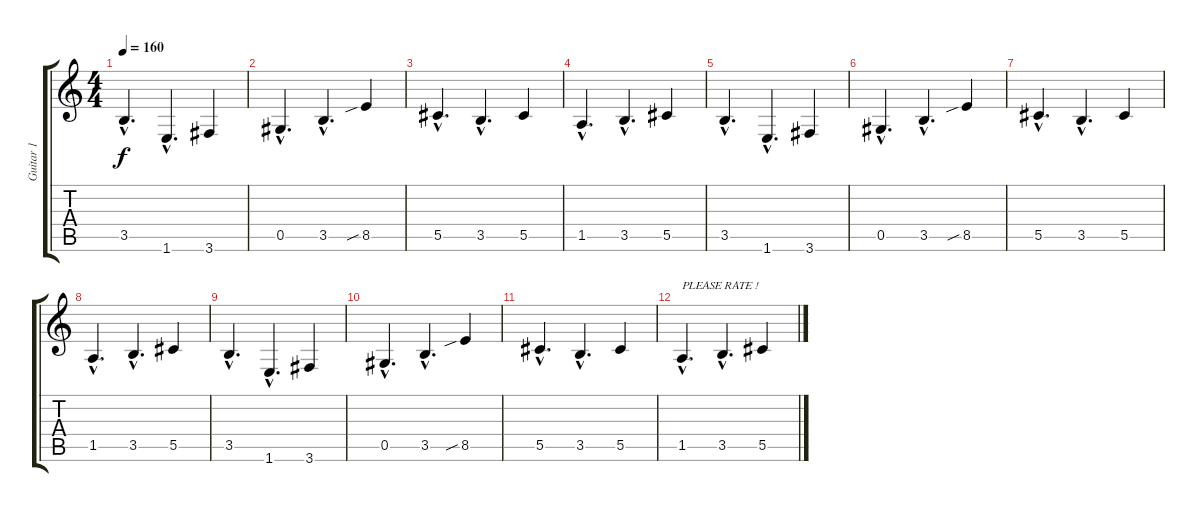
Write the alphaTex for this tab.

\track ("Guitar 1" "Guitar 1") {instrument overdrivenguitar}
\staff {score tabs}
\tuning (Eb4 Bb3 Gb3 Db3 Ab2 Eb2) {hide}
\ts (4 4)
\tempo 160
\clef g2
\ks c
3.5{hac}.4{d dy f} 1.6{hac}.4{d} 3.6.4 |
0.5{hac}.4{d} 3.5{hac}.4{d} 8.5{sib}.4 |
5.5{hac}.4{d} 3.5{hac}.4{d} 5.5.4 |
1.5{hac}.4{d} 3.5{hac}.4{d} 5.5.4 |
3.5{hac}.4{d volume 0} 1.6{hac}.4{d} 3.6.4 |
0.5{hac}.4{d} 3.5{hac}.4{d} 8.5{sib}.4 |
5.5{hac}.4{d} 3.5{hac}.4{d} 5.5.4 |
1.5{hac}.4{d} 3.5{hac}.4{d} 5.5.4 |
3.5{hac}.4{d} 1.6{hac}.4{d} 3.6.4 |
0.5{hac}.4{d} 3.5{hac}.4{d} 8.5{sib}.4 |
5.5{hac}.4{d} 3.5{hac}.4{d} 5.5.4 |
1.5{hac}.4{d txt "PLEASE RATE !"} 3.5{hac}.4{d} 5.5.4
